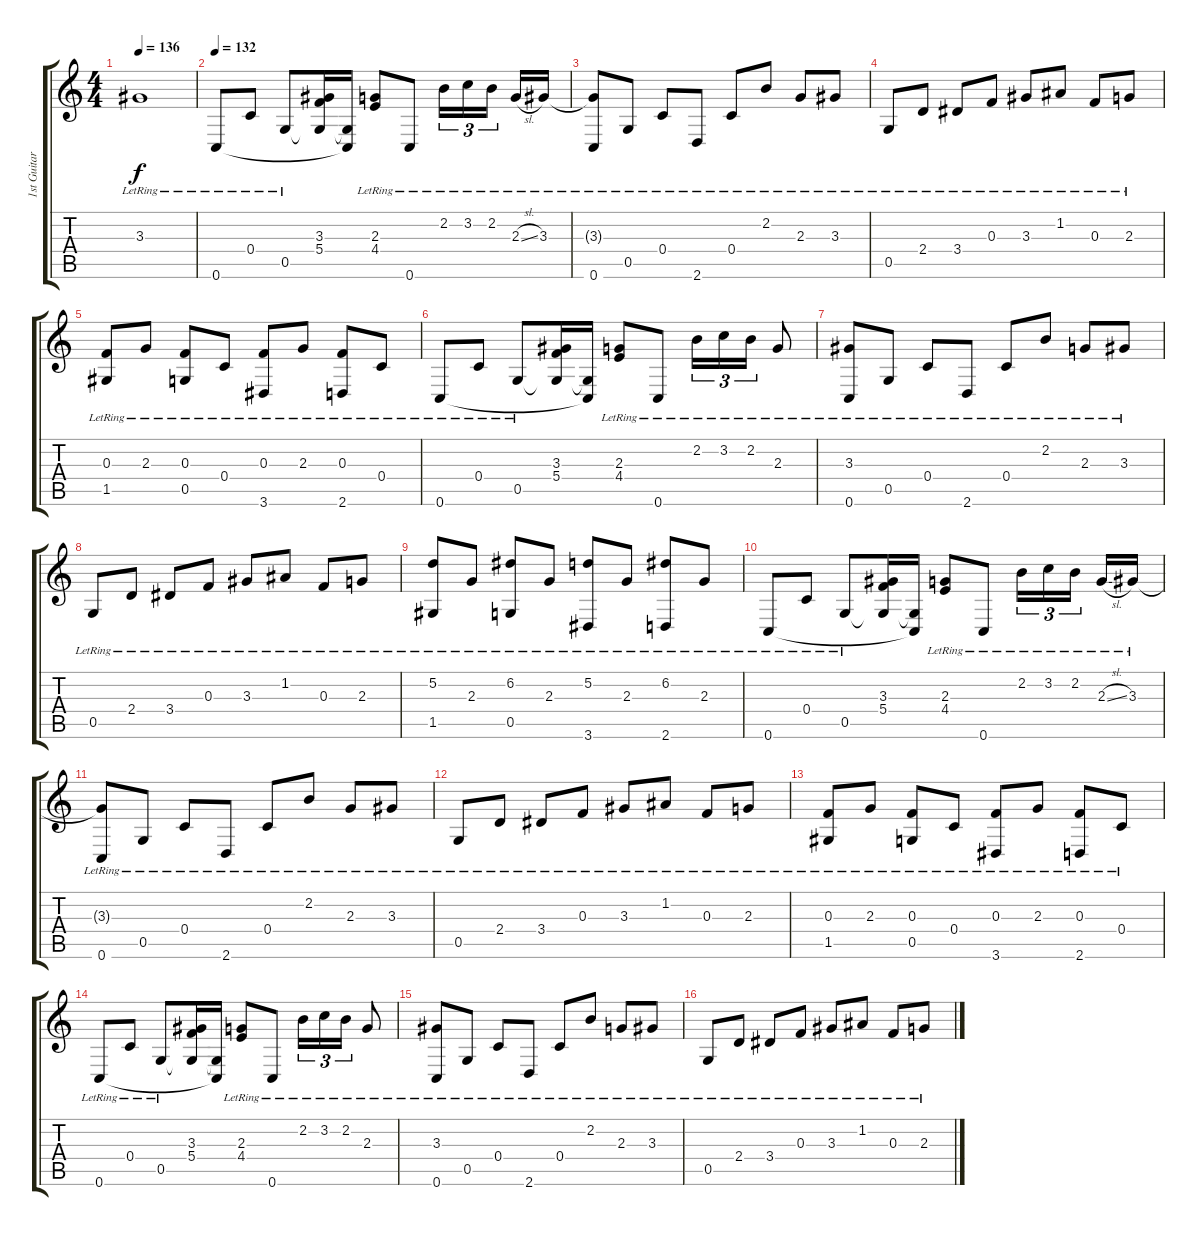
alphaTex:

\track ("1st Guitar" "1st Guitar") {instrument distortionguitar}
\staff {score tabs}
\tuning (D4 A3 F3 C3 G2 C2) {hide}
\ts (4 4)
\tempo 136
\clef g2
\ks c
3.3{lr}.1{dy f} |
\tempo 132
0.6{lr}.8 0.4{lr}.8 0.5{lr}.8 (3.3 5.4 0.5{t}).16 (0.5{t} 0.6{t}).16 (2.3{lr} 4.4{lr}).8 0.6{lr}.8 2.2{lr}.16{tu (3 2)} 3.2{lr}.16{tu (3 2)} 2.2{lr}.16{tu (3 2) beam splitsecondary} 2.3{sl lr}.16 3.3{lr}.16 |
(3.3{t} 0.6{lr}).8 0.5{lr}.8 0.4{lr}.8 2.6{lr}.8 0.4{lr}.8 2.2{lr}.8 2.3{lr}.8 3.3{lr}.8 |
0.5{lr}.8 2.4{lr}.8 3.4{lr}.8 0.3{lr}.8 3.3{lr}.8 1.2{lr}.8 0.3{lr}.8 2.3{lr}.8 |
(0.3{lr} 1.5{lr}).8 2.3{lr}.8 (0.3{lr} 0.5{lr}).8 0.4{lr}.8 (0.3{lr} 3.6{lr}).8 2.3{lr}.8 (0.3{lr} 2.6{lr}).8 0.4{lr}.8 |
0.6{lr}.8 0.4{lr}.8 0.5{lr}.8 (3.3 5.4 0.5{t}).16 (0.5{t} 0.6{t}).16 (2.3{lr} 4.4{lr}).8 0.6{lr}.8 2.2{lr}.16{tu (3 2)} 3.2{lr}.16{tu (3 2)} 2.2{lr}.16{tu (3 2)} 2.3{lr}.8 |
(3.3{lr} 0.6{lr}).8 0.5{lr}.8 0.4{lr}.8 2.6{lr}.8 0.4{lr}.8 2.2{lr}.8 2.3{lr}.8 3.3{lr}.8 |
0.5{lr}.8 2.4{lr}.8 3.4{lr}.8 0.3{lr}.8 3.3{lr}.8 1.2{lr}.8 0.3{lr}.8 2.3{lr}.8 |
(5.2{lr} 1.5{lr}).8 2.3{lr}.8 (6.2{lr} 0.5{lr}).8 2.3{lr}.8 (5.2{lr} 3.6{lr}).8 2.3{lr}.8 (6.2{lr} 2.6{lr}).8 2.3{lr}.8 |
0.6{lr}.8 0.4{lr}.8 0.5{lr}.8 (3.3 5.4 0.5{t}).16 (0.5{t} 0.6{t}).16 (2.3{lr} 4.4{lr}).8 0.6{lr}.8 2.2{lr}.16{tu (3 2)} 3.2{lr}.16{tu (3 2)} 2.2{lr}.16{tu (3 2) beam splitsecondary} 2.3{sl lr}.16 3.3{lr}.16 |
(3.3{t} 0.6{lr}).8 0.5{lr}.8 0.4{lr}.8 2.6{lr}.8 0.4{lr}.8 2.2{lr}.8 2.3{lr}.8 3.3{lr}.8 |
0.5{lr}.8 2.4{lr}.8 3.4{lr}.8 0.3{lr}.8 3.3{lr}.8 1.2{lr}.8 0.3{lr}.8 2.3{lr}.8 |
(0.3{lr} 1.5{lr}).8 2.3{lr}.8 (0.3{lr} 0.5{lr}).8 0.4{lr}.8 (0.3{lr} 3.6{lr}).8 2.3{lr}.8 (0.3{lr} 2.6{lr}).8 0.4{lr}.8 |
0.6{lr}.8 0.4{lr}.8 0.5{lr}.8 (3.3 5.4 0.5{t}).16 (0.5{t} 0.6{t}).16 (2.3{lr} 4.4{lr}).8 0.6{lr}.8 2.2{lr}.16{tu (3 2)} 3.2{lr}.16{tu (3 2)} 2.2{lr}.16{tu (3 2)} 2.3{lr}.8 |
(3.3{lr} 0.6{lr}).8 0.5{lr}.8 0.4{lr}.8 2.6{lr}.8 0.4{lr}.8 2.2{lr}.8 2.3{lr}.8 3.3{lr}.8 |
0.5{lr}.8 2.4{lr}.8 3.4{lr}.8 0.3{lr}.8 3.3{lr}.8 1.2{lr}.8 0.3{lr}.8 2.3{lr}.8
